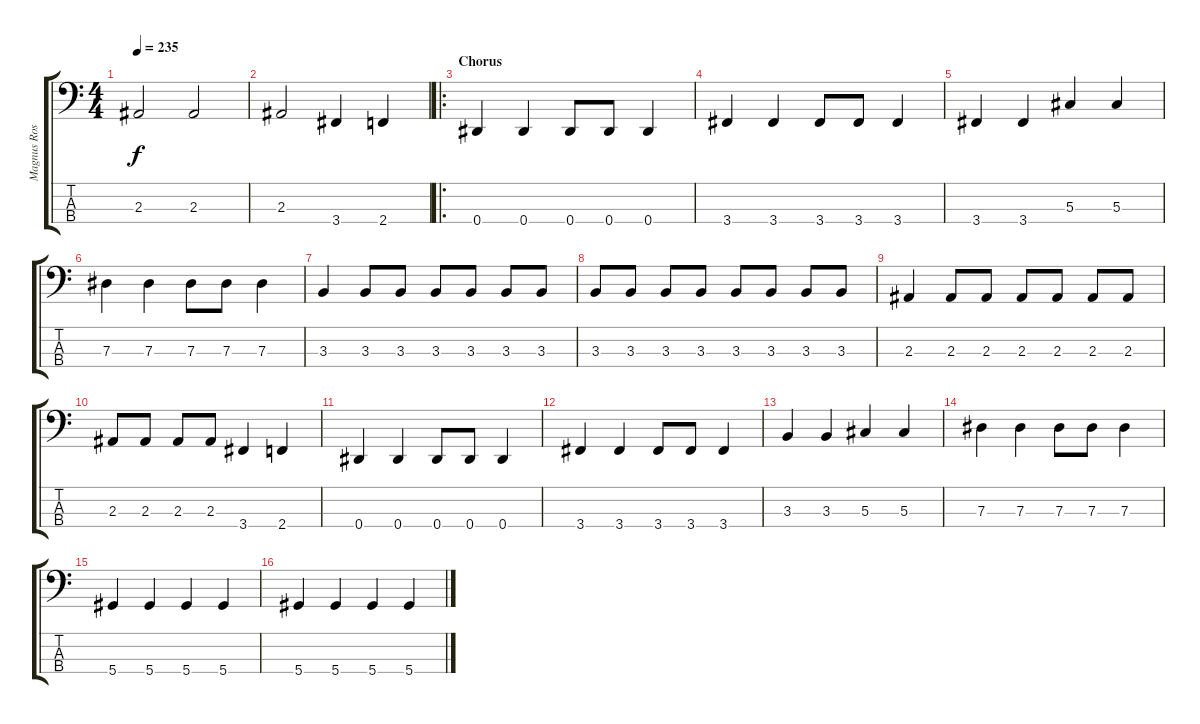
\track ("Magnus Rossen" "Magnus Ros") {instrument electricbassfinger}
\staff {score tabs}
\tuning (Gb2 Db2 Ab1 Eb1) {hide}
\ts (4 4)
\tempo 235
\clef f4
\ks c
2.3.2{dy f} 2.3.2 |
2.3.2 3.4.4 2.4.4 |
\ro
\section ("" "Chorus")
0.4.4 0.4.4 0.4.8 0.4.8 0.4.4 |
3.4.4 3.4.4 3.4.8 3.4.8 3.4.4 |
3.4.4 3.4.4 5.3.4 5.3.4 |
7.3.4 7.3.4 7.3.8 7.3.8 7.3.4 |
3.3.4 3.3.8 3.3.8 3.3.8 3.3.8 3.3.8 3.3.8 |
3.3.8 3.3.8 3.3.8 3.3.8 3.3.8 3.3.8 3.3.8 3.3.8 |
2.3.4 2.3.8 2.3.8 2.3.8 2.3.8 2.3.8 2.3.8 |
2.3.8 2.3.8 2.3.8 2.3.8 3.4.4 2.4.4 |
0.4.4 0.4.4 0.4.8 0.4.8 0.4.4 |
3.4.4 3.4.4 3.4.8 3.4.8 3.4.4 |
3.3.4 3.3.4 5.3.4 5.3.4 |
7.3.4 7.3.4 7.3.8 7.3.8 7.3.4 |
5.4.4 5.4.4 5.4.4 5.4.4 |
5.4.4 5.4.4 5.4.4 5.4.4
